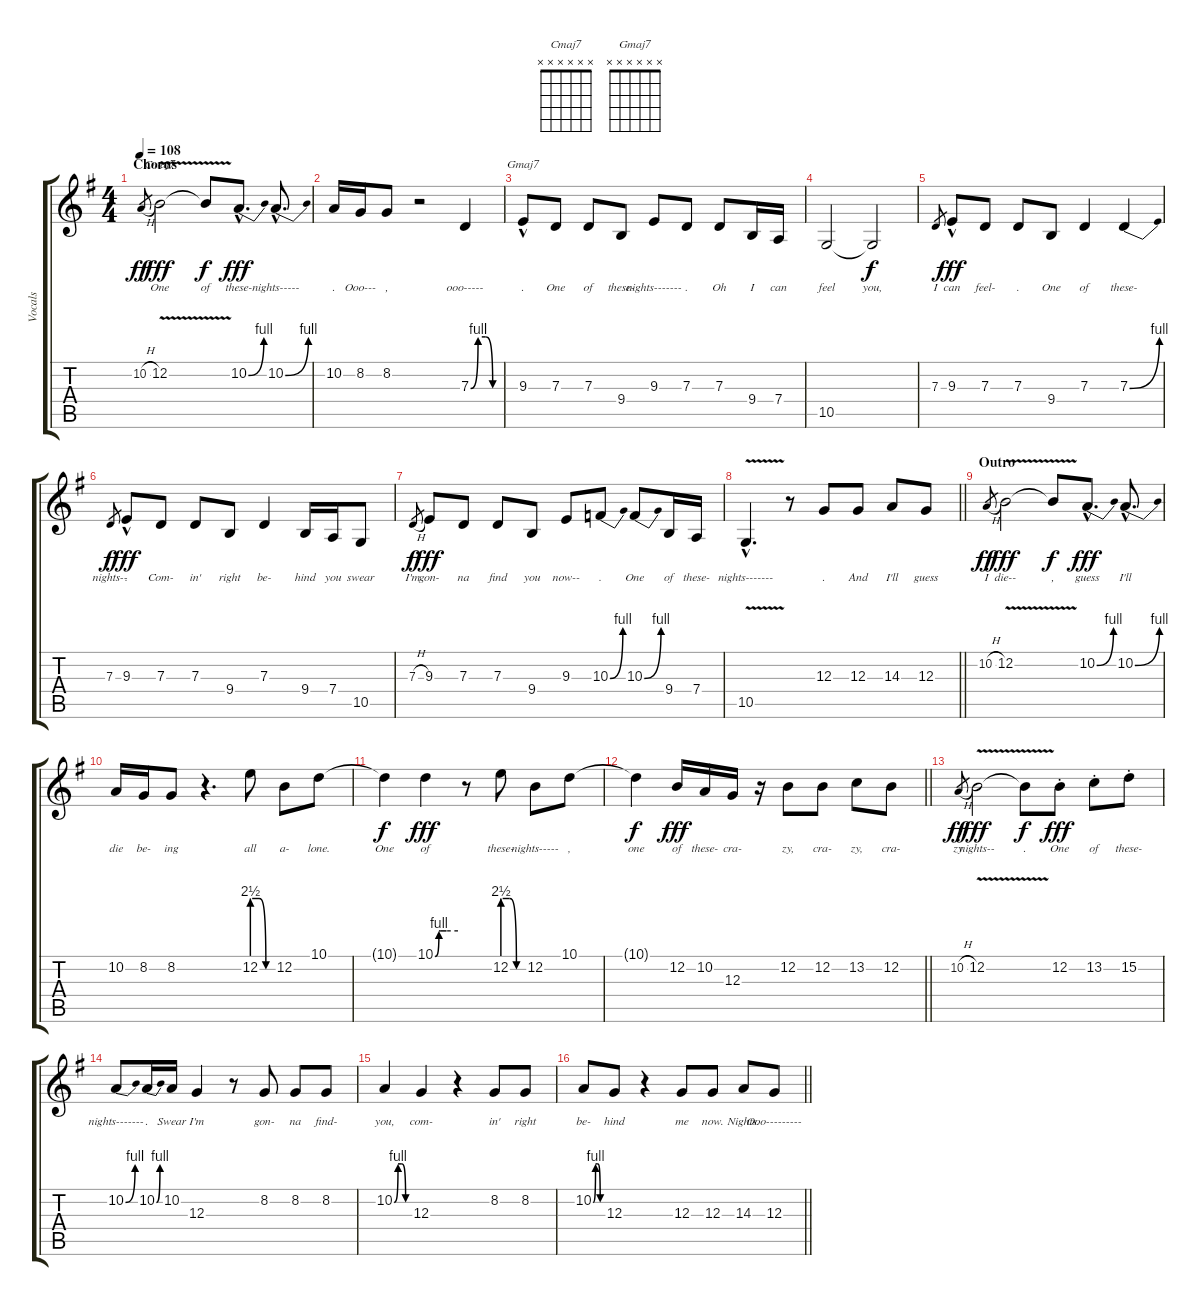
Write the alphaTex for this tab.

\track ("Vocals" "Vocals") {instrument lead1square}
\staff {score tabs}
\tuning (E4 B3 G3 D3 A2 E2) {hide}
\chord ("Cmaj7" x x x x x x)
\chord ("Gmaj7" x x x x x x)
\ts (4 4)
\section ("" "Chorus")
\tempo 108
\clef g2
\ks g
10.2{h}.8{lyrics (0 "") lyrics (1 "") lyrics (2 "") lyrics (3 "") lyrics (4 "") gr dy ff} 12.2{v}.2{ch "Cmaj7" lyrics (0 "One") lyrics (1 "") lyrics (2 "") lyrics (3 "") lyrics (4 "") dy fff} 12.2{t}.8{lyrics (0 "of") lyrics (1 "") lyrics (2 "") lyrics (3 "") lyrics (4 "") dy f} 10.2{be (bend 0 0 60 4) hac}.8{d lyrics (0 "these-") lyrics (1 "") lyrics (2 "") lyrics (3 "") lyrics (4 "") dy fff} 10.2{be (bend 0 0 60 4) hac}.8{d lyrics (0 "nights-----") lyrics (1 "") lyrics (2 "") lyrics (3 "") lyrics (4 "")} |
10.2.16{lyrics (0 ".") lyrics (1 "") lyrics (2 "") lyrics (3 "") lyrics (4 "")} 8.2.16{lyrics (0 "Ooo---") lyrics (1 "") lyrics (2 "") lyrics (3 "") lyrics (4 "")} 8.2.8{lyrics (0 ",") lyrics (1 "") lyrics (2 "") lyrics (3 "") lyrics (4 "")} r.2 7.3{be (custom 0 0 15 4 30 4 45 0 60 0)}.4{lyrics (0 "ooo-----") lyrics (1 "") lyrics (2 "") lyrics (3 "") lyrics (4 "")} |
9.3{hac}.8{ch "Gmaj7" lyrics (0 ".") lyrics (1 "") lyrics (2 "") lyrics (3 "") lyrics (4 "")} 7.3.8{lyrics (0 "One") lyrics (1 "") lyrics (2 "") lyrics (3 "") lyrics (4 "")} 7.3.8{lyrics (0 "of") lyrics (1 "") lyrics (2 "") lyrics (3 "") lyrics (4 "")} 9.4.8{lyrics (0 "these-") lyrics (1 "") lyrics (2 "") lyrics (3 "") lyrics (4 "")} 9.3.8{lyrics (0 "nights-------") lyrics (1 "") lyrics (2 "") lyrics (3 "") lyrics (4 "")} 7.3.8{lyrics (0 ".") lyrics (1 "") lyrics (2 "") lyrics (3 "") lyrics (4 "")} 7.3.8{lyrics (0 "Oh") lyrics (1 "") lyrics (2 "") lyrics (3 "") lyrics (4 "")} 9.4.16{lyrics (0 "I") lyrics (1 "") lyrics (2 "") lyrics (3 "") lyrics (4 "")} 7.4.16{lyrics (0 "can") lyrics (1 "") lyrics (2 "") lyrics (3 "") lyrics (4 "")} |
10.5.2{lyrics (0 "feel") lyrics (1 "") lyrics (2 "") lyrics (3 "") lyrics (4 "")} 10.5{t}.2{lyrics (0 "you,") lyrics (1 "") lyrics (2 "") lyrics (3 "") lyrics (4 "") dy f volume 0} |
7.3.8{lyrics (0 "I") lyrics (1 "") lyrics (2 "") lyrics (3 "") lyrics (4 "") gr} 9.3{hac}.8{lyrics (0 "can") lyrics (1 "") lyrics (2 "") lyrics (3 "") lyrics (4 "") dy fff volume 15} 7.3.8{lyrics (0 "feel-") lyrics (1 "") lyrics (2 "") lyrics (3 "") lyrics (4 "")} 7.3.8{lyrics (0 ".") lyrics (1 "") lyrics (2 "") lyrics (3 "") lyrics (4 "")} 9.4.8{lyrics (0 "One") lyrics (1 "") lyrics (2 "") lyrics (3 "") lyrics (4 "")} 7.3.4{lyrics (0 "of") lyrics (1 "") lyrics (2 "") lyrics (3 "") lyrics (4 "")} 7.3{be (bend 0 0 60 4)}.4{lyrics (0 "these-") lyrics (1 "") lyrics (2 "") lyrics (3 "") lyrics (4 "")} |
7.3.8{lyrics (0 "nights--") lyrics (1 "") lyrics (2 "") lyrics (3 "") lyrics (4 "") gr dy f} 9.3{hac}.8{lyrics (0 ".") lyrics (1 "") lyrics (2 "") lyrics (3 "") lyrics (4 "") dy fff} 7.3.8{lyrics (0 "Com-") lyrics (1 "") lyrics (2 "") lyrics (3 "") lyrics (4 "")} 7.3.8{lyrics (0 "in'") lyrics (1 "") lyrics (2 "") lyrics (3 "") lyrics (4 "")} 9.4.8{lyrics (0 "right") lyrics (1 "") lyrics (2 "") lyrics (3 "") lyrics (4 "")} 7.3.4{lyrics (0 "be-") lyrics (1 "") lyrics (2 "") lyrics (3 "") lyrics (4 "")} 9.4.16{lyrics (0 "hind") lyrics (1 "") lyrics (2 "") lyrics (3 "") lyrics (4 "")} 7.4.16{lyrics (0 "you") lyrics (1 "") lyrics (2 "") lyrics (3 "") lyrics (4 "")} 10.5.8{lyrics (0 "swear") lyrics (1 "") lyrics (2 "") lyrics (3 "") lyrics (4 "")} |
7.3{h}.8{lyrics (0 "I'm") lyrics (1 "") lyrics (2 "") lyrics (3 "") lyrics (4 "") gr dy f} 9.3.8{lyrics (0 "gon-") lyrics (1 "") lyrics (2 "") lyrics (3 "") lyrics (4 "") dy fff} 7.3.8{lyrics (0 "na") lyrics (1 "") lyrics (2 "") lyrics (3 "") lyrics (4 "")} 7.3.8{lyrics (0 "find") lyrics (1 "") lyrics (2 "") lyrics (3 "") lyrics (4 "")} 9.4.8{lyrics (0 "you") lyrics (1 "") lyrics (2 "") lyrics (3 "") lyrics (4 "")} 9.3.8{lyrics (0 "now--") lyrics (1 "") lyrics (2 "") lyrics (3 "") lyrics (4 "")} 10.3{be (bend 0 0 60 4)}.8{lyrics (0 ".") lyrics (1 "") lyrics (2 "") lyrics (3 "") lyrics (4 "")} 10.3{be (bend 0 0 60 4)}.8{lyrics (0 "One") lyrics (1 "") lyrics (2 "") lyrics (3 "") lyrics (4 "")} 9.4.16{lyrics (0 "of") lyrics (1 "") lyrics (2 "") lyrics (3 "") lyrics (4 "")} 7.4.16{lyrics (0 "these-") lyrics (1 "") lyrics (2 "") lyrics (3 "") lyrics (4 "")} |
\barLineRight lightlight
10.5{v hac}.4{d lyrics (0 "nights-------") lyrics (1 "") lyrics (2 "") lyrics (3 "") lyrics (4 "")} r.8 12.3.8{lyrics (0 ".") lyrics (1 "") lyrics (2 "") lyrics (3 "") lyrics (4 "")} 12.3.8{lyrics (0 "And") lyrics (1 "") lyrics (2 "") lyrics (3 "") lyrics (4 "")} 14.3.8{lyrics (0 "I'll") lyrics (1 "") lyrics (2 "") lyrics (3 "") lyrics (4 "")} 12.3.8{lyrics (0 "guess") lyrics (1 "") lyrics (2 "") lyrics (3 "") lyrics (4 "")} |
\section ("" "Outro")
10.2{h}.8{lyrics (0 "I") lyrics (1 "") lyrics (2 "") lyrics (3 "") lyrics (4 "") gr dy ff} 12.2{v}.2{lyrics (0 "die--") lyrics (1 "") lyrics (2 "") lyrics (3 "") lyrics (4 "") dy fff} 12.2{t}.8{lyrics (0 ",") lyrics (1 "") lyrics (2 "") lyrics (3 "") lyrics (4 "") dy f} 10.2{be (bend 0 0 60 4) hac}.8{d lyrics (0 "guess") lyrics (1 "") lyrics (2 "") lyrics (3 "") lyrics (4 "") dy fff} 10.2{be (bend 0 0 60 4) hac}.8{d lyrics (0 "I'll") lyrics (1 "") lyrics (2 "") lyrics (3 "") lyrics (4 "")} |
10.2.16{lyrics (0 "die") lyrics (1 "") lyrics (2 "") lyrics (3 "") lyrics (4 "")} 8.2.16{lyrics (0 "be-") lyrics (1 "") lyrics (2 "") lyrics (3 "") lyrics (4 "")} 8.2.8{lyrics (0 "ing") lyrics (1 "") lyrics (2 "") lyrics (3 "") lyrics (4 "")} r.4{d} 12.2{be (custom 0 10 20 10 40 0 60 0)}.8{lyrics (0 "all") lyrics (1 "") lyrics (2 "") lyrics (3 "") lyrics (4 "")} 12.2.8{lyrics (0 "a-") lyrics (1 "") lyrics (2 "") lyrics (3 "") lyrics (4 "")} 10.1.8{lyrics (0 "lone.") lyrics (1 "") lyrics (2 "") lyrics (3 "") lyrics (4 "")} |
10.1{t}.4{lyrics (0 "One") lyrics (1 "") lyrics (2 "") lyrics (3 "") lyrics (4 "") dy f} 10.1{be (custom 0 0 10 4 15 4 30 4 60 4)}.4{lyrics (0 "of") lyrics (1 "") lyrics (2 "") lyrics (3 "") lyrics (4 "") dy fff} r.8 12.2{be (custom 0 10 20 10 40 0 60 0)}.8{lyrics (0 "these-") lyrics (1 "") lyrics (2 "") lyrics (3 "") lyrics (4 "")} 12.2.8{lyrics (0 "nights-----") lyrics (1 "") lyrics (2 "") lyrics (3 "") lyrics (4 "")} 10.1.8{lyrics (0 ",") lyrics (1 "") lyrics (2 "") lyrics (3 "") lyrics (4 "")} |
\barLineRight lightlight
10.1{t}.4{lyrics (0 "one") lyrics (1 "") lyrics (2 "") lyrics (3 "") lyrics (4 "") dy f} 12.2.16{lyrics (0 "of") lyrics (1 "") lyrics (2 "") lyrics (3 "") lyrics (4 "") dy fff} 10.2.16{lyrics (0 "these-") lyrics (1 "") lyrics (2 "") lyrics (3 "") lyrics (4 "")} 12.3.16{lyrics (0 "cra-") lyrics (1 "") lyrics (2 "") lyrics (3 "") lyrics (4 "")} r.16 12.2.8{lyrics (0 "zy,") lyrics (1 "") lyrics (2 "") lyrics (3 "") lyrics (4 "")} 12.2.8{lyrics (0 "cra-") lyrics (1 "") lyrics (2 "") lyrics (3 "") lyrics (4 "")} 13.2.8{lyrics (0 "zy,") lyrics (1 "") lyrics (2 "") lyrics (3 "") lyrics (4 "")} 12.2.8{lyrics (0 "cra-") lyrics (1 "") lyrics (2 "") lyrics (3 "") lyrics (4 "")} |
10.2{h}.8{lyrics (0 "zy") lyrics (1 "") lyrics (2 "") lyrics (3 "") lyrics (4 "") gr dy ff} 12.2{v}.2{lyrics (0 "nights--") lyrics (1 "") lyrics (2 "") lyrics (3 "") lyrics (4 "") dy fff} 12.2{t}.8{lyrics (0 ".") lyrics (1 "") lyrics (2 "") lyrics (3 "") lyrics (4 "") dy f} 12.2{st}.8{lyrics (0 "One") lyrics (1 "") lyrics (2 "") lyrics (3 "") lyrics (4 "") dy fff} 13.2{st}.8{lyrics (0 "of") lyrics (1 "") lyrics (2 "") lyrics (3 "") lyrics (4 "")} 15.2{st}.8{lyrics (0 "these-") lyrics (1 "") lyrics (2 "") lyrics (3 "") lyrics (4 "")} |
10.2{be (bend 0 0 60 4)}.8{lyrics (0 "nights-------") lyrics (1 "") lyrics (2 "") lyrics (3 "") lyrics (4 "")} 10.2{be (bend 0 0 60 4)}.16{lyrics (0 ".") lyrics (1 "") lyrics (2 "") lyrics (3 "") lyrics (4 "")} 10.2.16{lyrics (0 "Swear") lyrics (1 "") lyrics (2 "") lyrics (3 "") lyrics (4 "")} 12.3.4{lyrics (0 "I'm") lyrics (1 "") lyrics (2 "") lyrics (3 "") lyrics (4 "")} r.8 8.2.8{lyrics (0 "gon-") lyrics (1 "") lyrics (2 "") lyrics (3 "") lyrics (4 "")} 8.2.8{lyrics (0 "na") lyrics (1 "") lyrics (2 "") lyrics (3 "") lyrics (4 "")} 8.2.8{lyrics (0 "find-") lyrics (1 "") lyrics (2 "") lyrics (3 "") lyrics (4 "")} |
10.2{be (custom 0 0 15 4 30 4 45 0 60 0)}.4{lyrics (0 "you,") lyrics (1 "") lyrics (2 "") lyrics (3 "") lyrics (4 "")} 12.3.4{lyrics (0 "com-") lyrics (1 "") lyrics (2 "") lyrics (3 "") lyrics (4 "")} r.4 8.2.8{lyrics (0 "in'") lyrics (1 "") lyrics (2 "") lyrics (3 "") lyrics (4 "")} 8.2.8{lyrics (0 "right") lyrics (1 "") lyrics (2 "") lyrics (3 "") lyrics (4 "")} |
\barLineRight lightlight
10.2{be (custom 0 0 15 4 30 4 45 0 60 0)}.8{lyrics (0 "be-") lyrics (1 "") lyrics (2 "") lyrics (3 "") lyrics (4 "")} 12.3.8{lyrics (0 "hind") lyrics (1 "") lyrics (2 "") lyrics (3 "") lyrics (4 "")} r.4 12.3.8{lyrics (0 "me") lyrics (1 "") lyrics (2 "") lyrics (3 "") lyrics (4 "")} 12.3.8{lyrics (0 "now.") lyrics (1 "") lyrics (2 "") lyrics (3 "") lyrics (4 "")} 14.3.8{lyrics (0 "Nights.") lyrics (1 "") lyrics (2 "") lyrics (3 "") lyrics (4 "")} 12.3.8{lyrics (0 "Ooo---------") lyrics (1 "") lyrics (2 "") lyrics (3 "") lyrics (4 "")}
